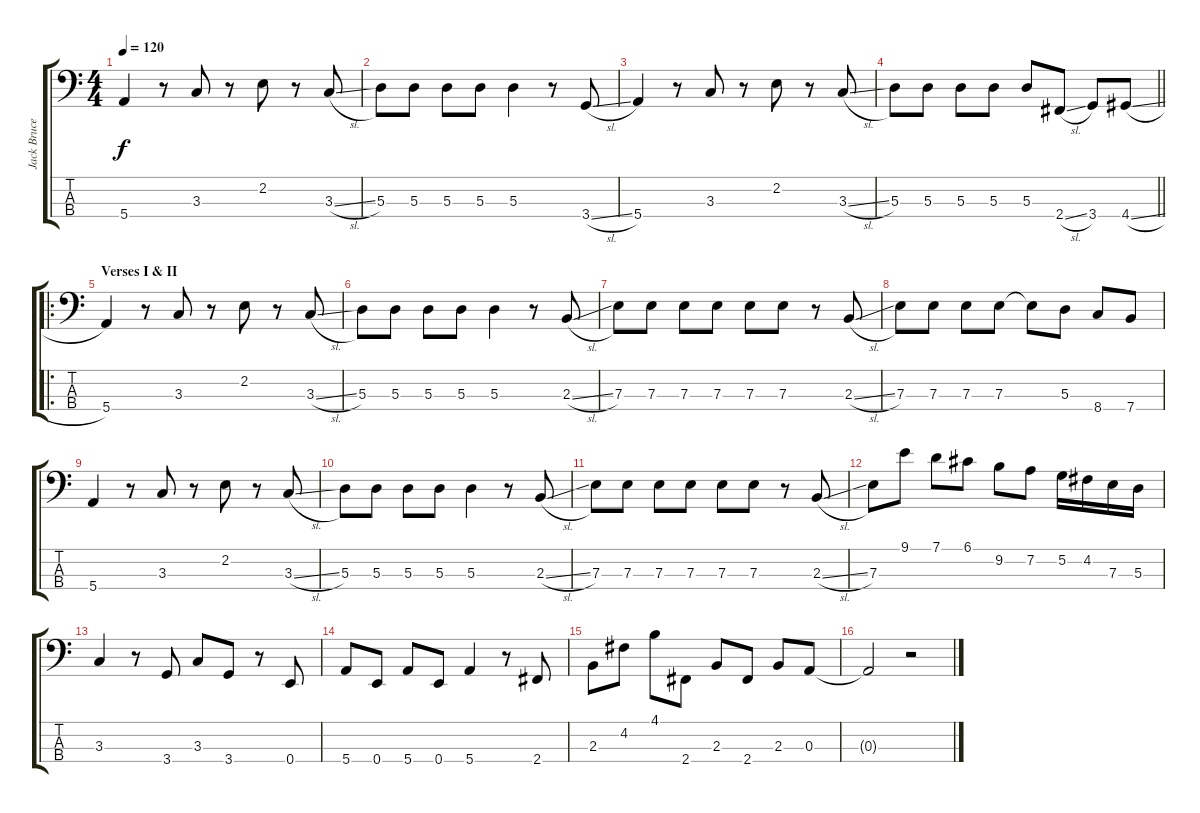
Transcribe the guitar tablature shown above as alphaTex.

\track ("Jack Bruce Bass" "Jack Bruce") {instrument electricbasspick}
\staff {score tabs}
\tuning (G2 D2 A1 E1) {hide}
\ts (4 4)
\tempo 120
\clef f4
\ks c
5.4.4{dy f instrument electricbasspick} r.8 3.3.8 r.8 2.2.8 r.8 3.3{sl}.8 |
5.3.8 5.3.8 5.3.8 5.3.8 5.3.4 r.8 3.4{sl}.8 |
5.4.4 r.8 3.3.8 r.8 2.2.8 r.8 3.3{sl}.8 |
\barLineRight lightlight
5.3.8 5.3.8 5.3.8 5.3.8 5.3.8 2.4{sl}.8 3.4.8 4.4{sl}.8 |
\ro
\section ("" "Verses I & II")
5.4.4 r.8 3.3.8 r.8 2.2.8 r.8 3.3{sl}.8 |
5.3.8 5.3.8 5.3.8 5.3.8 5.3.4 r.8 2.3{sl}.8 |
7.3.8 7.3.8 7.3.8 7.3.8 7.3.8 7.3.8 r.8 2.3{sl}.8 |
7.3.8 7.3.8 7.3.8 7.3.8 7.3{t}.8 5.3.8 8.4.8 7.4.8 |
5.4.4 r.8 3.3.8 r.8 2.2.8 r.8 3.3{sl}.8 |
5.3.8 5.3.8 5.3.8 5.3.8 5.3.4 r.8 2.3{sl}.8 |
7.3.8 7.3.8 7.3.8 7.3.8 7.3.8 7.3.8 r.8 2.3{sl}.8 |
7.3.8 9.1.8 7.1.8 6.1.8 9.2.8 7.2.8 5.2.16 4.2.16 7.3.16 5.3.16 |
3.3.4 r.8 3.4.8 3.3.8 3.4.8 r.8 0.4.8 |
5.4.8 0.4.8 5.4.8 0.4.8 5.4.4 r.8 2.4.8 |
2.3.8 4.2.8 4.1.8 2.4.8 2.3.8 2.4.8 2.3.8 0.3.8 |
0.3{t}.2 r.2
